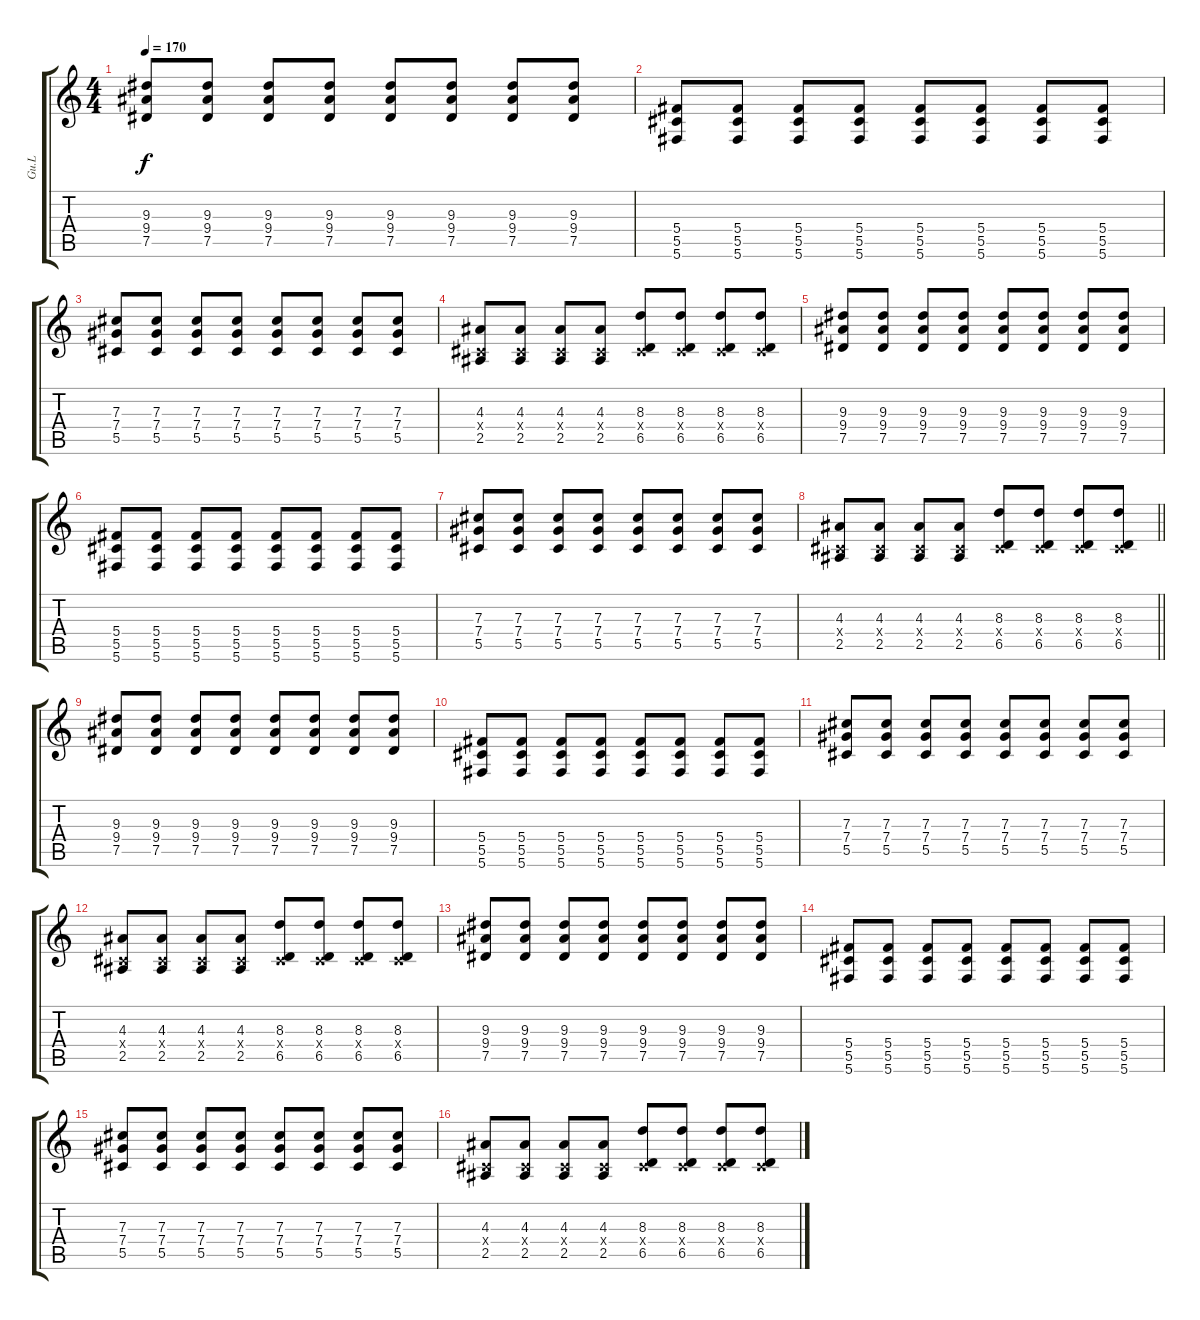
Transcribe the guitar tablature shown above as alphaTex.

\track ("Gu.L" "Gu.L") {instrument distortionguitar}
\staff {score tabs}
\tuning (Eb4 Bb3 Gb3 Db3 Ab2 Db2) {hide}
\ts (4 4)
\tempo 170
\clef g2
\ks c
(9.3 9.4 7.5).8{dy f} (9.3 9.4 7.5).8 (9.3 9.4 7.5).8 (9.3 9.4 7.5).8 (9.3 9.4 7.5).8 (9.3 9.4 7.5).8 (9.3 9.4 7.5).8 (9.3 9.4 7.5).8 |
(5.4 5.5 5.6).8 (5.4 5.5 5.6).8 (5.4 5.5 5.6).8 (5.4 5.5 5.6).8 (5.4 5.5 5.6).8 (5.4 5.5 5.6).8 (5.4 5.5 5.6).8 (5.4 5.5 5.6).8 |
(7.3 7.4 5.5).8 (7.3 7.4 5.5).8 (7.3 7.4 5.5).8 (7.3 7.4 5.5).8 (7.3 7.4 5.5).8 (7.3 7.4 5.5).8 (7.3 7.4 5.5).8 (7.3 7.4 5.5).8 |
(4.3 0.4{x} 2.5).8 (4.3 0.4{x} 2.5).8 (4.3 0.4{x} 2.5).8 (4.3 0.4{x} 2.5).8 (8.3 0.4{x} 6.5).8 (8.3 0.4{x} 6.5).8 (8.3 0.4{x} 6.5).8 (8.3 0.4{x} 6.5).8 |
(9.3 9.4 7.5).8 (9.3 9.4 7.5).8 (9.3 9.4 7.5).8 (9.3 9.4 7.5).8 (9.3 9.4 7.5).8 (9.3 9.4 7.5).8 (9.3 9.4 7.5).8 (9.3 9.4 7.5).8 |
(5.4 5.5 5.6).8 (5.4 5.5 5.6).8 (5.4 5.5 5.6).8 (5.4 5.5 5.6).8 (5.4 5.5 5.6).8 (5.4 5.5 5.6).8 (5.4 5.5 5.6).8 (5.4 5.5 5.6).8 |
(7.3 7.4 5.5).8 (7.3 7.4 5.5).8 (7.3 7.4 5.5).8 (7.3 7.4 5.5).8 (7.3 7.4 5.5).8 (7.3 7.4 5.5).8 (7.3 7.4 5.5).8 (7.3 7.4 5.5).8 |
\barLineRight lightlight
(4.3 0.4{x} 2.5).8 (4.3 0.4{x} 2.5).8 (4.3 0.4{x} 2.5).8 (4.3 0.4{x} 2.5).8 (8.3 0.4{x} 6.5).8 (8.3 0.4{x} 6.5).8 (8.3 0.4{x} 6.5).8 (8.3 0.4{x} 6.5).8 |
(9.3 9.4 7.5).8 (9.3 9.4 7.5).8 (9.3 9.4 7.5).8 (9.3 9.4 7.5).8 (9.3 9.4 7.5).8 (9.3 9.4 7.5).8 (9.3 9.4 7.5).8 (9.3 9.4 7.5).8 |
(5.4 5.5 5.6).8 (5.4 5.5 5.6).8 (5.4 5.5 5.6).8 (5.4 5.5 5.6).8 (5.4 5.5 5.6).8 (5.4 5.5 5.6).8 (5.4 5.5 5.6).8 (5.4 5.5 5.6).8 |
(7.3 7.4 5.5).8 (7.3 7.4 5.5).8 (7.3 7.4 5.5).8 (7.3 7.4 5.5).8 (7.3 7.4 5.5).8 (7.3 7.4 5.5).8 (7.3 7.4 5.5).8 (7.3 7.4 5.5).8 |
(4.3 0.4{x} 2.5).8 (4.3 0.4{x} 2.5).8 (4.3 0.4{x} 2.5).8 (4.3 0.4{x} 2.5).8 (8.3 0.4{x} 6.5).8 (8.3 0.4{x} 6.5).8 (8.3 0.4{x} 6.5).8 (8.3 0.4{x} 6.5).8 |
(9.3 9.4 7.5).8 (9.3 9.4 7.5).8 (9.3 9.4 7.5).8 (9.3 9.4 7.5).8 (9.3 9.4 7.5).8 (9.3 9.4 7.5).8 (9.3 9.4 7.5).8 (9.3 9.4 7.5).8 |
(5.4 5.5 5.6).8 (5.4 5.5 5.6).8 (5.4 5.5 5.6).8 (5.4 5.5 5.6).8 (5.4 5.5 5.6).8 (5.4 5.5 5.6).8 (5.4 5.5 5.6).8 (5.4 5.5 5.6).8 |
(7.3 7.4 5.5).8 (7.3 7.4 5.5).8 (7.3 7.4 5.5).8 (7.3 7.4 5.5).8 (7.3 7.4 5.5).8 (7.3 7.4 5.5).8 (7.3 7.4 5.5).8 (7.3 7.4 5.5).8 |
(4.3 0.4{x} 2.5).8 (4.3 0.4{x} 2.5).8 (4.3 0.4{x} 2.5).8 (4.3 0.4{x} 2.5).8 (8.3 0.4{x} 6.5).8 (8.3 0.4{x} 6.5).8 (8.3 0.4{x} 6.5).8 (8.3 0.4{x} 6.5).8
